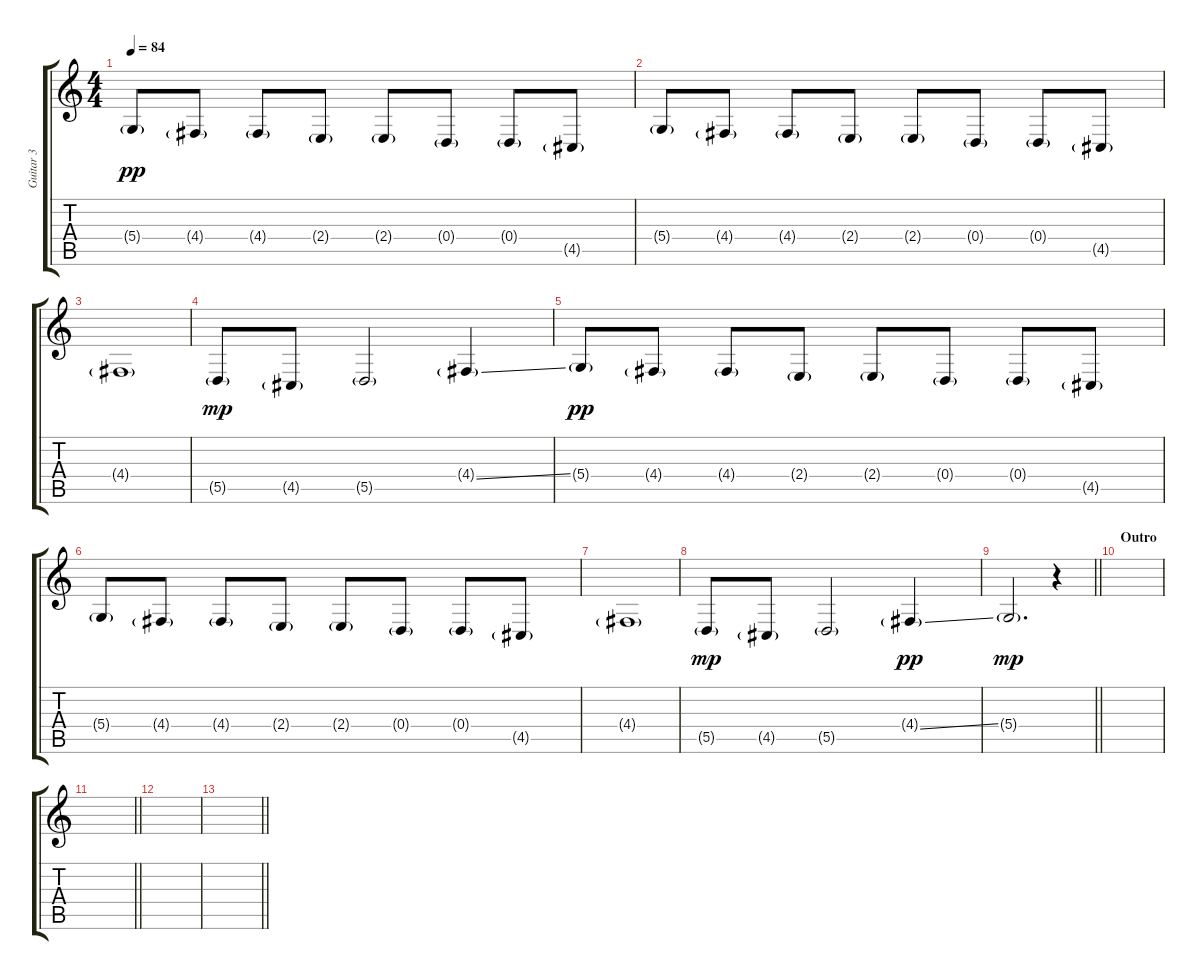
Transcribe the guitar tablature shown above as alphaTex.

\track ("Guitar 3" "Guitar 3") {instrument electricpiano2}
\staff {score tabs}
\tuning (E4 B3 G3 D3 A2 E2) {hide}
\ts (4 4)
\tempo 84
\clef g2
\ks c
5.4{g}.8{dy pp} 4.4{g}.8 4.4{g}.8 2.4{g}.8 2.4{g}.8 0.4{g}.8 0.4{g}.8 4.5{g}.8 |
5.4{g}.8 4.4{g}.8 4.4{g}.8 2.4{g}.8 2.4{g}.8 0.4{g}.8 0.4{g}.8 4.5{g}.8 |
4.4{g}.1 |
5.5{g}.8{dy mp} 4.5{g}.8 5.5{g}.2 4.4{ss g}.4 |
5.4{g}.8{dy pp} 4.4{g}.8 4.4{g}.8 2.4{g}.8 2.4{g}.8 0.4{g}.8 0.4{g}.8 4.5{g}.8 |
5.4{g}.8 4.4{g}.8 4.4{g}.8 2.4{g}.8 2.4{g}.8 0.4{g}.8 0.4{g}.8 4.5{g}.8 |
4.4{g}.1 |
5.5{g}.8{dy mp} 4.5{g}.8 5.5{g}.2 4.4{ss g}.4{dy pp} |
\barLineRight lightlight
5.4{g}.2{d dy mp} r.4 |
\section ("" "Outro")
|
\barLineRight lightlight
|
|
\barLineRight lightlight
